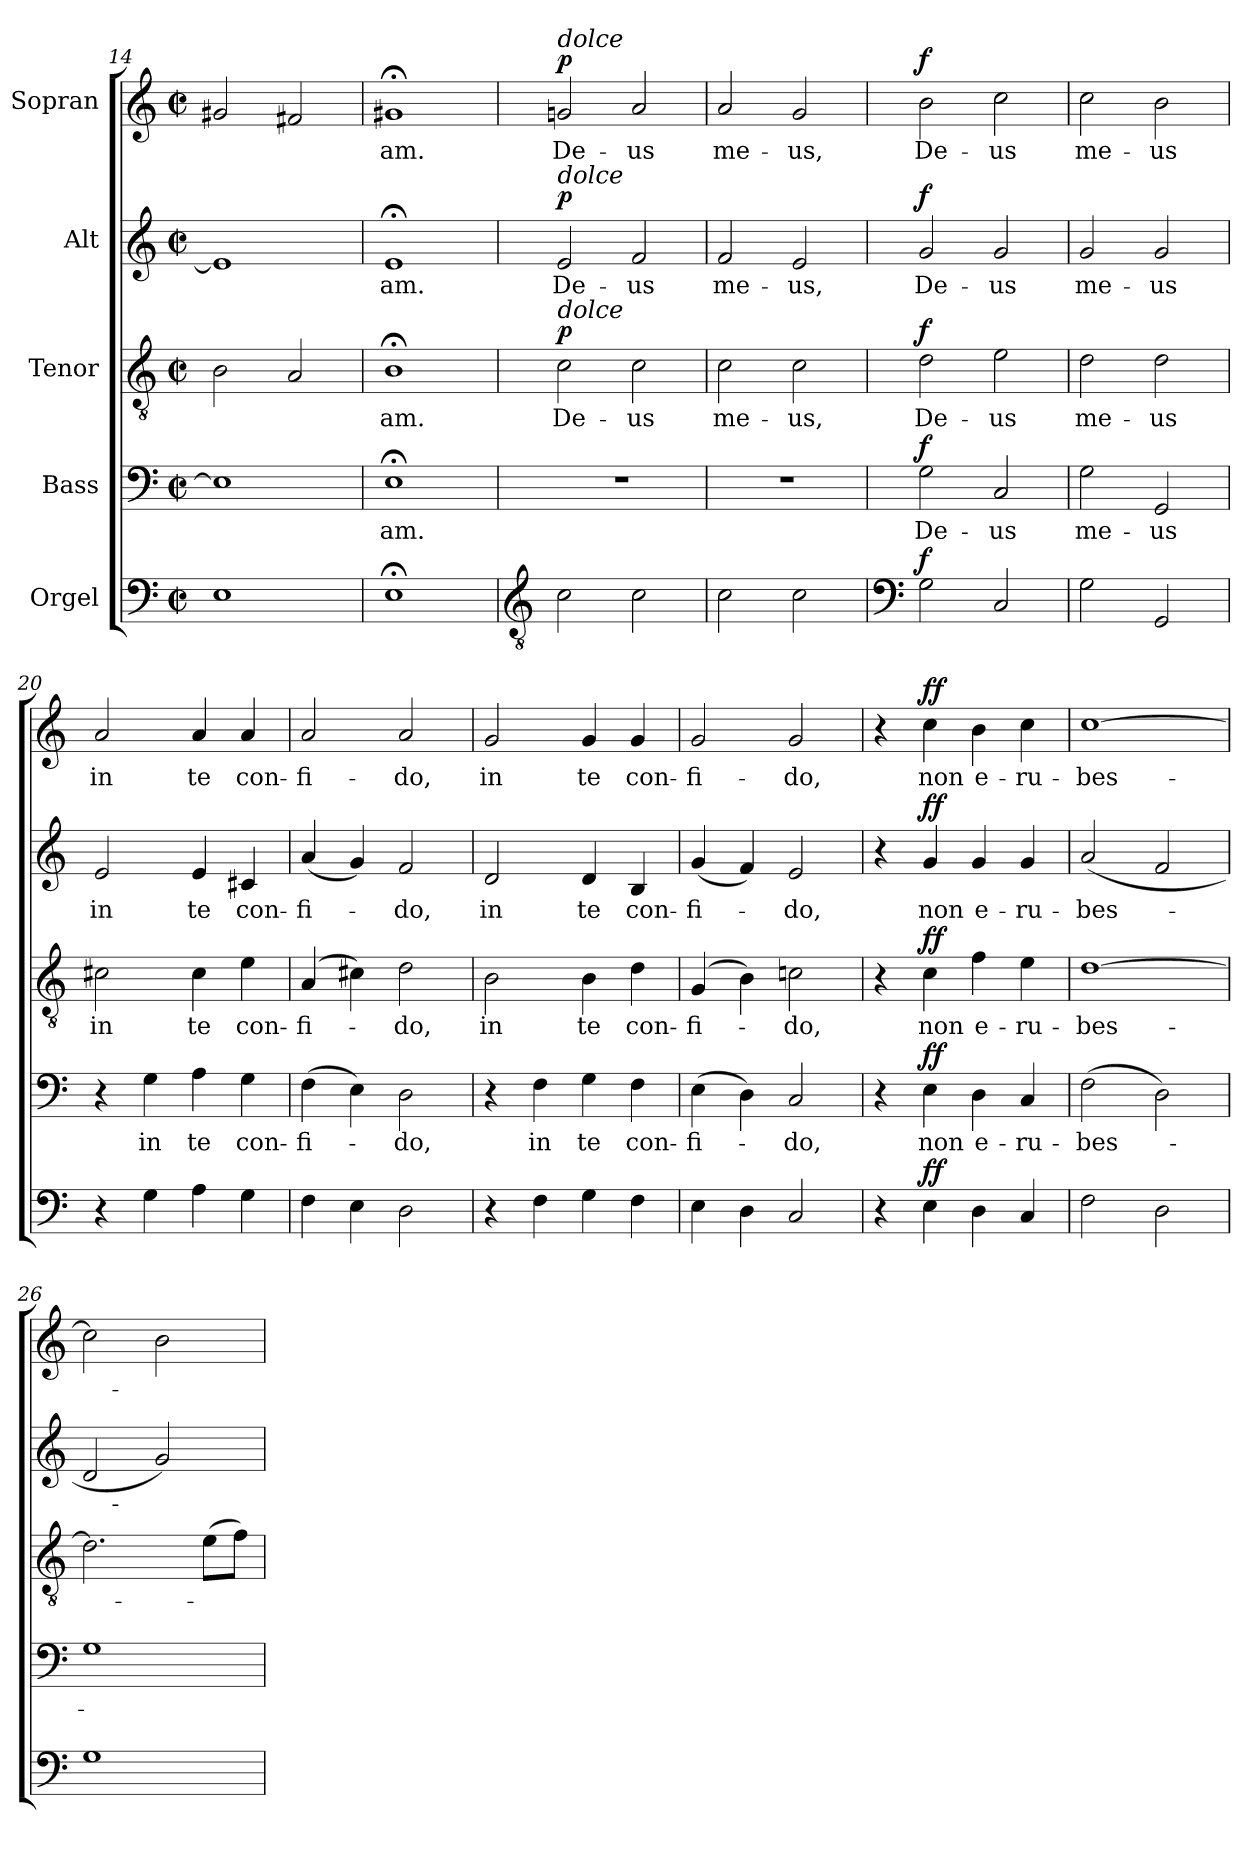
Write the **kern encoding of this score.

**kern	**dynam	**kern	**text	**dynam	**kern	**text	**dynam	**kern	**text	**dynam	**kern	**text	**dynam
*part5	*part5	*part4	*part4	*part4	*part3	*part3	*part3	*part2	*part2	*part2	*part1	*part1	*part1
*staff5	*staff5	*staff4	*staff4	*staff4	*staff3	*staff3	*staff3	*staff2	*staff2	*staff2	*staff1	*staff1	*staff1
*I"Orgel	*	*I"Bass	*	*	*I"Tenor	*	*	*I"Alt	*	*	*I"Sopran	*	*
*clefF4	*	*clefF4	*	*	*clefGv2	*	*	*clefG2	*	*	*clefG2	*	*
*k[]	*	*k[]	*	*	*k[]	*	*	*k[]	*	*	*k[]	*	*
*M2/2	*	*M2/2	*	*	*M2/2	*	*	*M2/2	*	*	*M2/2	*	*
*met(c|)	*	*met(c|)	*	*	*met(c|)	*	*	*met(c|)	*	*	*met(c|)	*	*
=14	=14	=14	=14	=14	=14	=14	=14	=14	=14	=14	=14	=14	=14
1E	.	1E]	.	.	2B\	.	.	1e]	.	.	2g#X/	.	.
.	.	.	.	.	2A/	.	.	.	.	.	2f#X/	.	.
=15	=15	=15	=15	=15	=15	=15	=15	=15	=15	=15	=15	=15	=15
1E;<	.	1E;<	-am.	.	1B;<	-am.	.	1e;<	-am.	.	1g#X;<	-am.	.
=16	=16	=16	=16	=16	=16	=16	=16	=16	=16	=16	=16	=16	=16
*clefGv2	*	*	*	*	*	*	*	*	*	*	*	*	*
!	!	!	!	!	!	!	!	!	!	!	!LO:TX:a:i:t=dolce	!	!
!	!	!	!	!	!	!	!	!LO:TX:a:i:t=dolce	!	!	!	!	!
!	!	!	!	!	!LO:TX:a:i:t=dolce	!	!	!	!	!	!	!	!
!	!	!	!	!	!	!	!LO:DY:a	!	!	!LO:DY:a	!	!	!LO:DY:a
2c\	.	1r	.	.	2c\	De-	p	2e/	De-	p	2gn/	De-	p
2c\	.	.	.	.	2c\	-us	.	2f/	-us	.	2a/	-us	.
=17	=17	=17	=17	=17	=17	=17	=17	=17	=17	=17	=17	=17	=17
2c\	.	1r	.	.	2c\	me-	.	2f/	me-	.	2a/	me-	.
2c\	.	.	.	.	2c\	-us,	.	2e/	-us,	.	2g/	-us,	.
=18	=18	=18	=18	=18	=18	=18	=18	=18	=18	=18	=18	=18	=18
*clefF4	*	*	*	*	*	*	*	*	*	*	*	*	*
!	!LO:DY:a	!	!	!LO:DY:a	!	!	!LO:DY:a	!	!	!LO:DY:a	!	!	!LO:DY:a
2G\	f	2G\	De-	f	2d\	De-	f	2g/	De-	f	2b\	De-	f
2C/	.	2C/	-us	.	2e\	-us	.	2g/	-us	.	2cc\	-us	.
=19	=19	=19	=19	=19	=19	=19	=19	=19	=19	=19	=19	=19	=19
2G\	.	2G\	me-	.	2d\	me-	.	2g/	me-	.	2cc\	me-	.
2GG/	.	2GG/	-us	.	2d\	-us	.	2g/	-us	.	2b\	-us	.
=20	=20	=20	=20	=20	=20	=20	=20	=20	=20	=20	=20	=20	=20
4r	.	4r	.	.	2c#X\	in	.	2e/	in	.	2a/	in	.
4G\	.	4G\	in	.	.	.	.	.	.	.	.	.	.
4A\	.	4A\	te	.	4c#\	te	.	4e/	te	.	4a/	te	.
4G\	.	4G\	con-	.	4e\	con-	.	4c#X/	con-	.	4a/	con-	.
!!LO:LB:g=z
=21	=21	=21	=21	=21	=21	=21	=21	=21	=21	=21	=21	=21	=21
4F\	.	(>4F\	-fi-	.	(>4A/	-fi-	.	(4a/	-fi-	.	2a/	-fi-	.
4E\	.	4E\)	.	.	4c#X\)	.	.	4g/)	.	.	.	.	.
2D\	.	2D\	-do,	.	2d\	-do,	.	2f/	-do,	.	2a/	-do,	.
=22	=22	=22	=22	=22	=22	=22	=22	=22	=22	=22	=22	=22	=22
4r	.	4r	.	.	2B\	in	.	2d/	in	.	2g/	in	.
4F\	.	4F\	in	.	.	.	.	.	.	.	.	.	.
4G\	.	4G\	te	.	4B\	te	.	4d/	te	.	4g/	te	.
4F\	.	4F\	con-	.	4d\	con-	.	4B/	con-	.	4g/	con-	.
=23	=23	=23	=23	=23	=23	=23	=23	=23	=23	=23	=23	=23	=23
4E\	.	(>4E\	-fi-	.	(>4G/	-fi-	.	(4g/	-fi-	.	2g/	-fi-	.
4D\	.	4D\)	.	.	4B\)	.	.	4f/)	.	.	.	.	.
2C/	.	2C/	-do,	.	2cn\	-do,	.	2e/	-do,	.	2g/	-do,	.
=24	=24	=24	=24	=24	=24	=24	=24	=24	=24	=24	=24	=24	=24
4r	.	4r	.	.	4r	.	.	4r	.	.	4r	.	.
!	!LO:DY:a	!	!	!LO:DY:a	!	!	!LO:DY:a	!	!	!LO:DY:a	!	!	!LO:DY:a
4E\	ff	4E\	non	ff	4c\	non	ff	4g/	non	ff	4cc\	non	ff
4D\	.	4D\	e-	.	4f\	e-	.	4g/	e-	.	4b\	e-	.
4C/	.	4C/	-ru-	.	4e\	-ru-	.	4g/	-ru-	.	4cc\	-ru-	.
=25	=25	=25	=25	=25	=25	=25	=25	=25	=25	=25	=25	=25	=25
2F\	.	(2F\	-bes-	.	[1d	-bes-	.	(>2a/	-bes-	.	[1cc	-bes-	.
2D\	.	2D\)	.	.	.	.	.	2f/	.	.	.	.	.
=26	=26	=26	=26	=26	=26	=26	=26	=26	=26	=26	=26	=26	=26
1G	.	1G	.	.	2.d\]	.	.	2d/	.	.	2cc\]	.	.
.	.	.	.	.	.	.	.	2g/)	.	.	2b\	.	.
.	.	.	.	.	(8e\L	.	.	.	.	.	.	.	.
.	.	.	.	.	8f\J)	.	.	.	.	.	.	.	.
=	=	=	=	=	=	=	=	=	=	=	=	=	=
*-	*-	*-	*-	*-	*-	*-	*-	*-	*-	*-	*-	*-	*-
